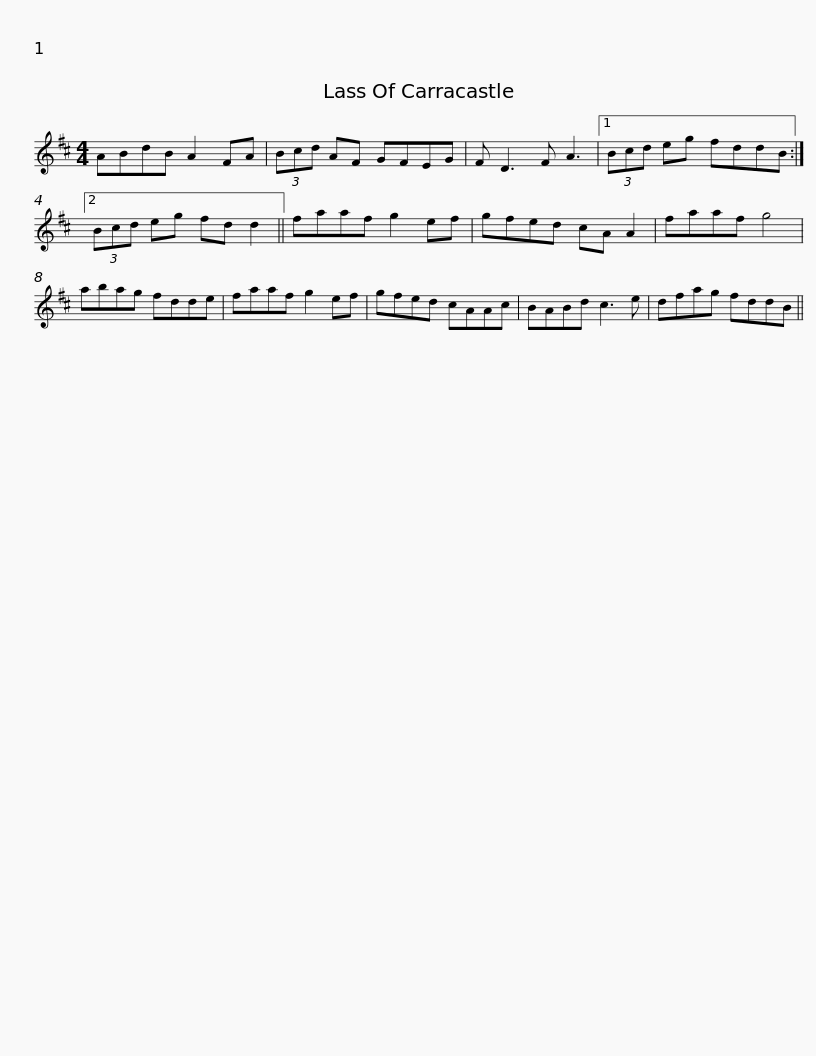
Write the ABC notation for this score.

X:1
L:1/8
M:4/4
I:linebreak $
K:D
V:1 treble
V:1
 ABdB A2 FA | (3Bcd AF GFEG | F D3 F A3 |1 (3Bcd eg fddB :|2 (3Bcd eg fd d2 ||$ %5
 faaf g2 ef | gfed cA A2 | faaf g4 | abag fdde | faaf g2 ef | %10
 gfed cAAc |$ BABd c3 e | dfag fddB || %13
